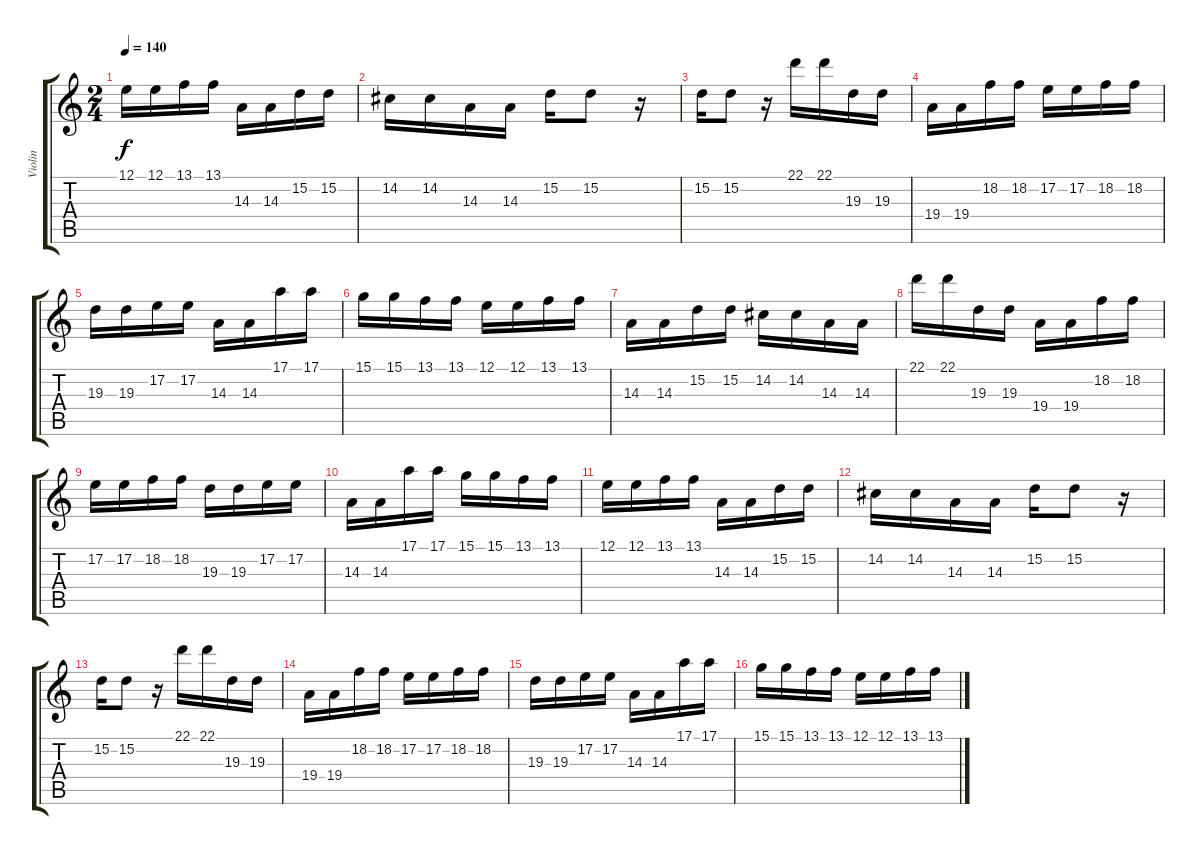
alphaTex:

\track ("Violin" "Violin") {instrument stringensemble1}
\staff {score tabs}
\tuning (E4 B3 G3 D3 A2 E2) {hide}
\ts (2 4)
\tempo 140
\clef g2
\ks c
12.1.16{dy f} 12.1.16 13.1.16 13.1.16 14.3.16 14.3.16 15.2.16 15.2.16 |
14.2.16 14.2.16 14.3.16 14.3.16 15.2.16 15.2.8 r.16 |
15.2.16 15.2.8 r.16 22.1.16 22.1.16 19.3.16 19.3.16 |
19.4.16 19.4.16 18.2.16 18.2.16 17.2.16 17.2.16 18.2.16 18.2.16 |
19.3.16 19.3.16 17.2.16 17.2.16 14.3.16 14.3.16 17.1.16 17.1.16 |
15.1.16 15.1.16 13.1.16 13.1.16 12.1.16 12.1.16 13.1.16 13.1.16 |
14.3.16 14.3.16 15.2.16 15.2.16 14.2.16 14.2.16 14.3.16 14.3.16 |
22.1.16 22.1.16 19.3.16 19.3.16 19.4.16 19.4.16 18.2.16 18.2.16 |
17.2.16 17.2.16 18.2.16 18.2.16 19.3.16 19.3.16 17.2.16 17.2.16 |
14.3.16 14.3.16 17.1.16 17.1.16 15.1.16 15.1.16 13.1.16 13.1.16 |
12.1.16 12.1.16 13.1.16 13.1.16 14.3.16 14.3.16 15.2.16 15.2.16 |
14.2.16 14.2.16 14.3.16 14.3.16 15.2.16 15.2.8 r.16 |
15.2.16 15.2.8 r.16 22.1.16 22.1.16 19.3.16 19.3.16 |
19.4.16 19.4.16 18.2.16 18.2.16 17.2.16 17.2.16 18.2.16 18.2.16 |
19.3.16 19.3.16 17.2.16 17.2.16 14.3.16 14.3.16 17.1.16 17.1.16 |
15.1.16 15.1.16 13.1.16 13.1.16 12.1.16 12.1.16 13.1.16 13.1.16
